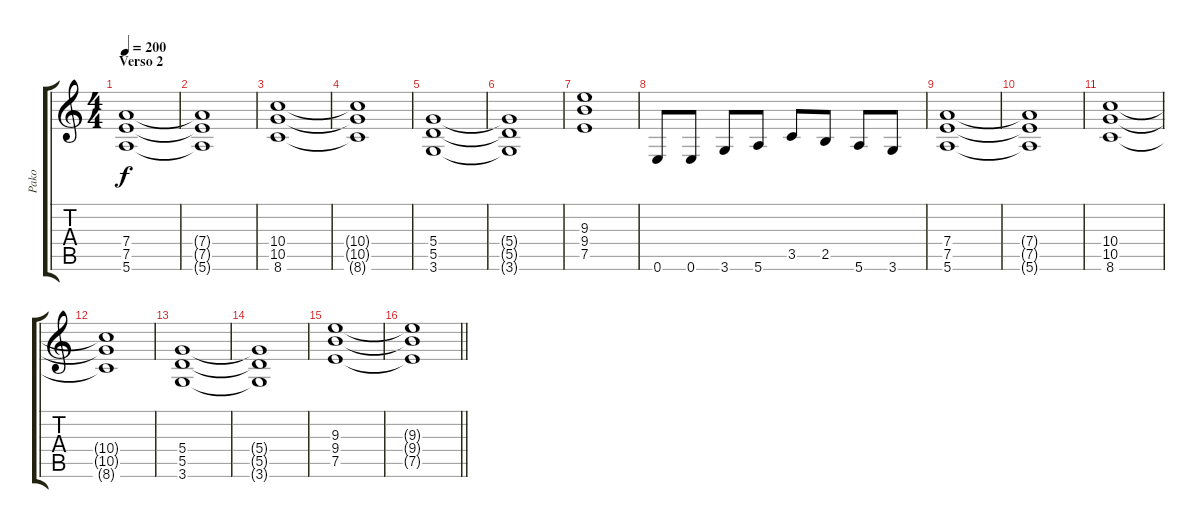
\track ("Pako" "Pako") {instrument distortionguitar}
\staff {score tabs}
\tuning (E4 B3 G3 D3 A2 E2) {hide}
\ts (4 4)
\section ("" "Verso 2")
\tempo 200
\clef g2
\ks c
(7.4 7.5 5.6).1{dy f} |
(7.4{t} 7.5{t} 5.6{t}).1 |
(10.4 10.5 8.6).1 |
(10.4{t} 10.5{t} 8.6{t}).1 |
(5.4 5.5 3.6).1 |
(5.4{t} 5.5{t} 3.6{t}).1 |
(9.3 9.4 7.5).1 |
0.6.8 0.6.8 3.6.8 5.6.8 3.5.8 2.5.8 5.6.8 3.6.8 |
(7.4 7.5 5.6).1 |
(7.4{t} 7.5{t} 5.6{t}).1 |
(10.4 10.5 8.6).1 |
(10.4{t} 10.5{t} 8.6{t}).1 |
(5.4 5.5 3.6).1 |
(5.4{t} 5.5{t} 3.6{t}).1 |
(9.3 9.4 7.5).1 |
\barLineRight lightlight
(9.3{t} 9.4{t} 7.5{t}).1
